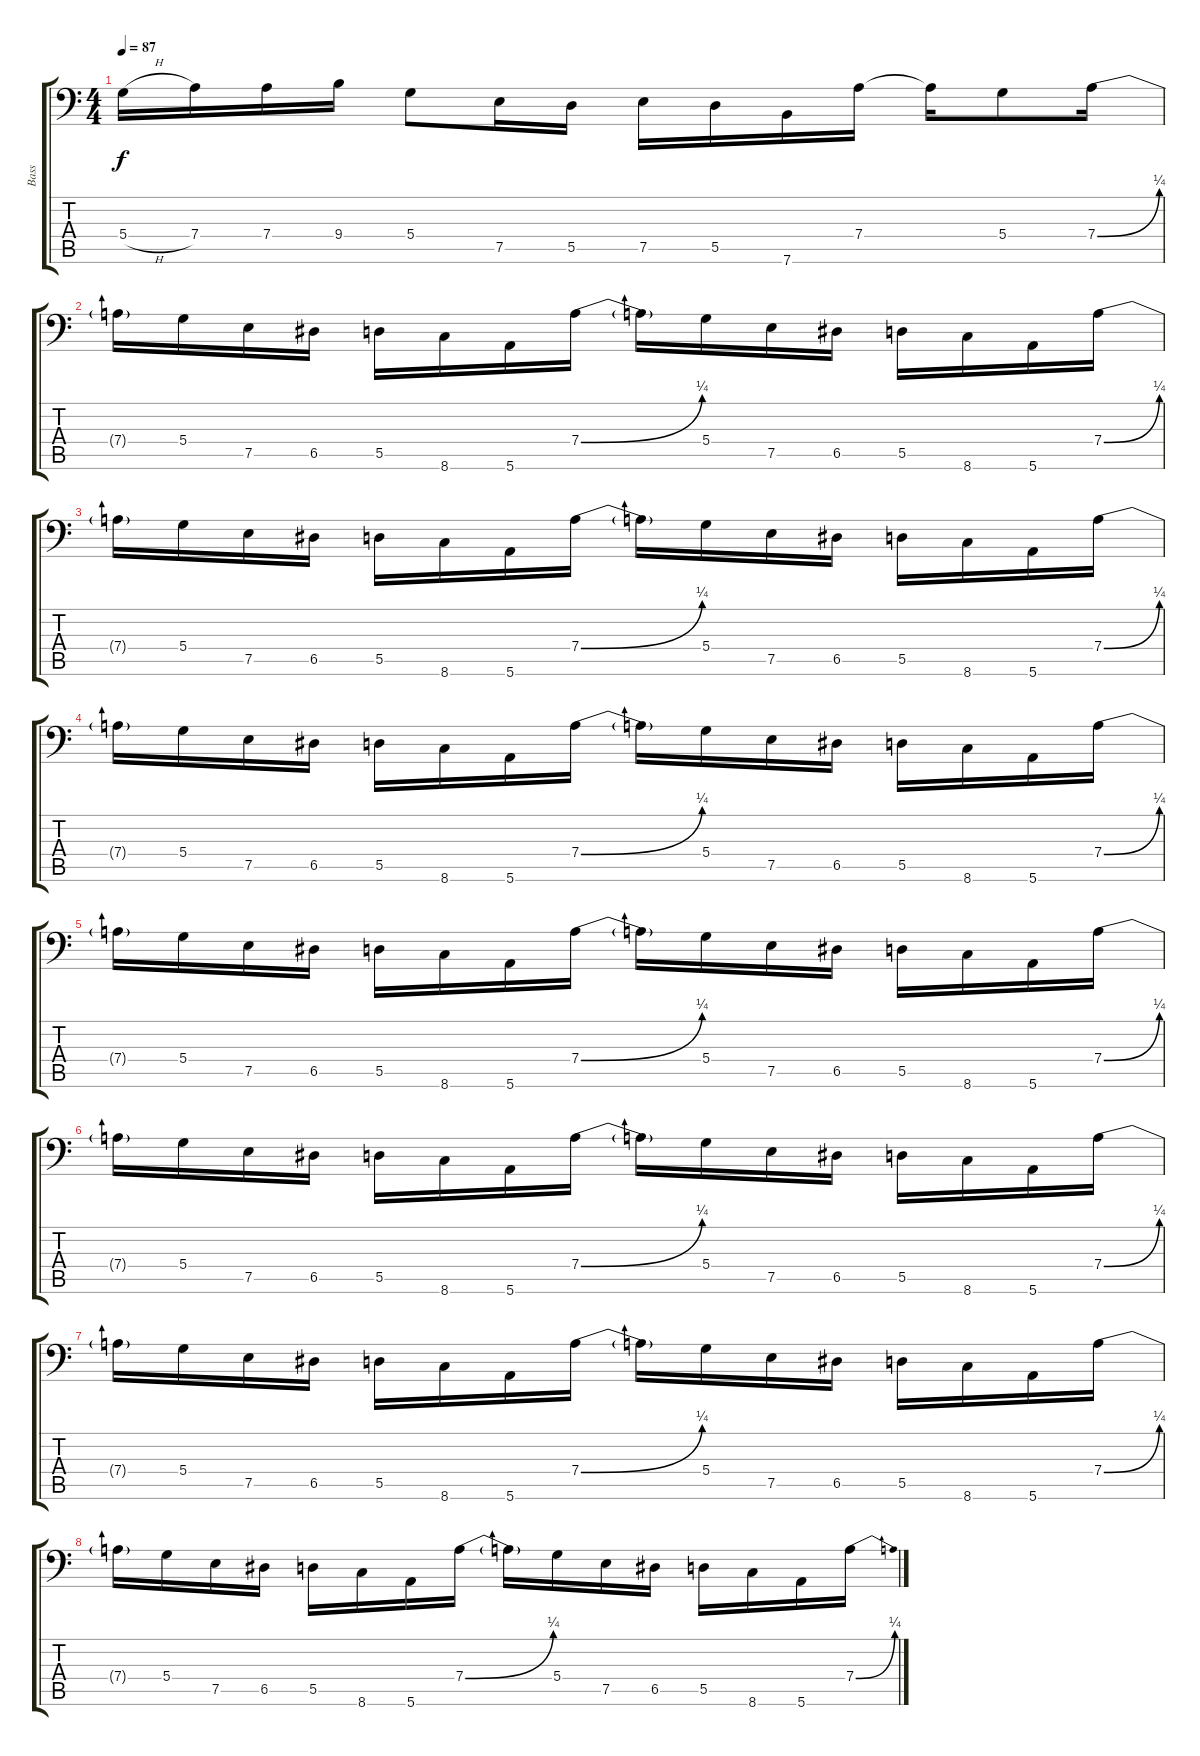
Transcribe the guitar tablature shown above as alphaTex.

\track ("Bass" "Bass") {instrument electricbassfinger}
\staff {score tabs}
\tuning (E3 B2 G2 D2 A1 E1) {hide}
\ts (4 4)
\tempo 87
\clef f4
\ks c
5.4{h}.16{dy f} 7.4.16 7.4.16 9.4.16 5.4.8 7.5.16 5.5.16 7.5.16 5.5.16 7.6.16 7.4.16 7.4{t}.16 5.4.8 7.4{be (bend 0 0 60 1)}.16 |
7.4{t}.16 5.4.16 7.5.16 6.5.16 5.5.16 8.6.16 5.6.16 7.4{be (bend 0 0 60 1)}.16 7.4{t}.16 5.4.16 7.5.16 6.5.16 5.5.16 8.6.16 5.6.16 7.4{be (bend 0 0 60 1)}.16 |
7.4{t}.16 5.4.16 7.5.16 6.5.16 5.5.16 8.6.16 5.6.16 7.4{be (bend 0 0 60 1)}.16 7.4{t}.16 5.4.16 7.5.16 6.5.16 5.5.16 8.6.16 5.6.16 7.4{be (bend 0 0 60 1)}.16 |
7.4{t}.16 5.4.16 7.5.16 6.5.16 5.5.16 8.6.16 5.6.16 7.4{be (bend 0 0 60 1)}.16 7.4{t}.16 5.4.16 7.5.16 6.5.16 5.5.16 8.6.16 5.6.16 7.4{be (bend 0 0 60 1)}.16 |
7.4{t}.16 5.4.16 7.5.16 6.5.16 5.5.16 8.6.16 5.6.16 7.4{be (bend 0 0 60 1)}.16 7.4{t}.16 5.4.16 7.5.16 6.5.16 5.5.16 8.6.16 5.6.16 7.4{be (bend 0 0 60 1)}.16 |
7.4{t}.16 5.4.16 7.5.16 6.5.16 5.5.16 8.6.16 5.6.16 7.4{be (bend 0 0 60 1)}.16 7.4{t}.16 5.4.16 7.5.16 6.5.16 5.5.16 8.6.16 5.6.16 7.4{be (bend 0 0 60 1)}.16 |
7.4{t}.16 5.4.16 7.5.16 6.5.16 5.5.16 8.6.16 5.6.16 7.4{be (bend 0 0 60 1)}.16 7.4{t}.16 5.4.16 7.5.16 6.5.16 5.5.16 8.6.16 5.6.16 7.4{be (bend 0 0 60 1)}.16 |
7.4{t}.16 5.4.16 7.5.16 6.5.16 5.5.16 8.6.16 5.6.16 7.4{be (bend 0 0 60 1)}.16 7.4{t}.16 5.4.16 7.5.16 6.5.16 5.5.16 8.6.16 5.6.16 7.4{be (bend 0 0 60 1)}.16
